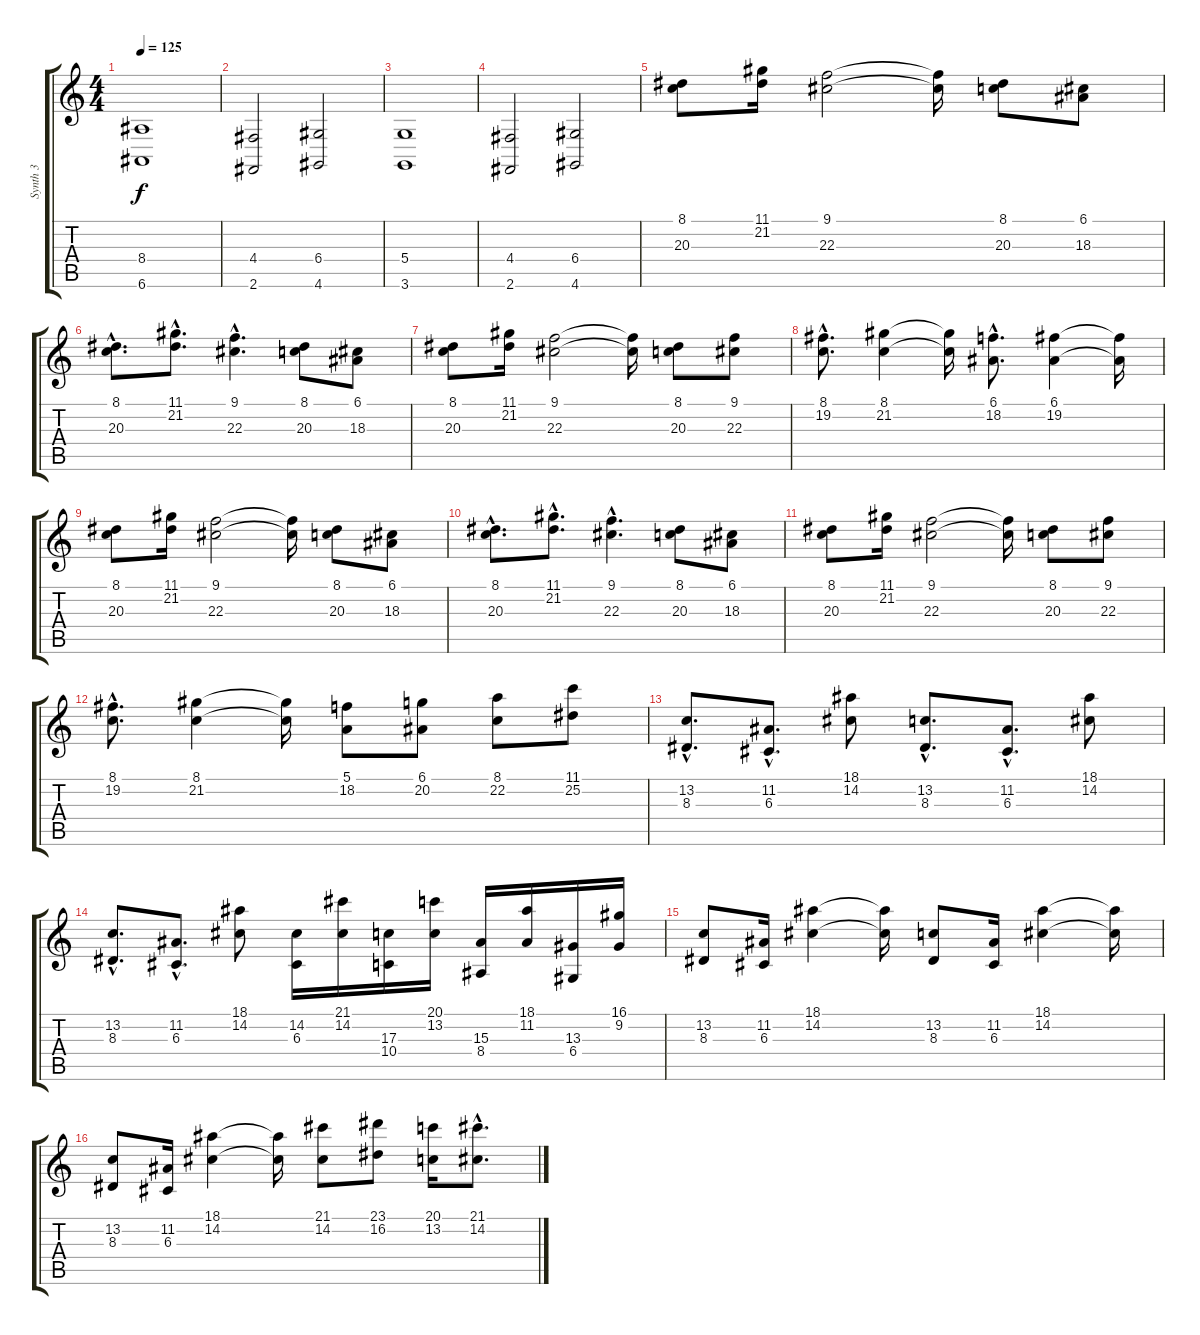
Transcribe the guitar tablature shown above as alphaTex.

\track ("Synth 3" "Synth 3") {instrument stringensemble1}
\staff {score tabs}
\tuning (E4 B3 G3 D3 A2 E2) {hide}
\ts (4 4)
\tempo 125
\clef g2
\ks c
(8.4 6.6).1{dy f volume 10} |
(4.4 2.6).2 (6.4 4.6).2 |
(5.4 3.6).1 |
(4.4 2.6).2 (6.4 4.6).2 |
(8.1 20.3).8{volume 12} (11.1 21.2).16 (9.1 22.3).2 (9.1{t} 22.3{t}).16 (8.1 20.3).8 (6.1 18.3).8 |
(8.1{hac} 20.3{hac}).8{d} (11.1{hac} 21.2{hac}).8{d} (9.1{hac} 22.3{hac}).4{d} (8.1 20.3).8 (6.1 18.3).8 |
(8.1 20.3).8 (11.1 21.2).16 (9.1 22.3).2 (9.1{t} 22.3{t}).16 (8.1 20.3).8 (9.1 22.3).8 |
(8.1{hac} 19.2{hac}).8{d} (8.1 21.2).4 (8.1{t} 21.2{t}).16 (6.1{hac} 18.2{hac}).8{d} (6.1 19.2).4 (6.1{t} 19.2{t}).16 |
(8.1 20.3).8 (11.1 21.2).16 (9.1 22.3).2 (9.1{t} 22.3{t}).16 (8.1 20.3).8 (6.1 18.3).8 |
(8.1{hac} 20.3{hac}).8{d} (11.1{hac} 21.2{hac}).8{d} (9.1{hac} 22.3{hac}).4{d} (8.1 20.3).8 (6.1 18.3).8 |
(8.1 20.3).8 (11.1 21.2).16 (9.1 22.3).2 (9.1{t} 22.3{t}).16 (8.1 20.3).8 (9.1 22.3).8 |
(8.1{hac} 19.2{hac}).8{d} (8.1 21.2).4 (8.1{t} 21.2{t}).16 (5.1 18.2).8 (6.1 20.2).8 (8.1 22.2).8 (11.1 25.2).8 |
(13.2{hac} 8.3{hac}).8{d} (11.2{hac} 6.3{hac}).8{d} (18.1 14.2).8 (13.2{hac} 8.3{hac}).8{d} (11.2{hac} 6.3{hac}).8{d} (18.1 14.2).8 |
(13.2{hac} 8.3{hac}).8{d} (11.2{hac} 6.3{hac}).8{d} (18.1 14.2).8 (14.2 6.3).16 (21.1 14.2).16 (17.3 10.4).16 (20.1 13.2).16 (15.3 8.4).16 (18.1 11.2).16 (13.3 6.4).16 (16.1 9.2).16 |
(13.2 8.3).8 (11.2 6.3).16 (18.1 14.2).4 (18.1{t} 14.2{t}).16 (13.2 8.3).8 (11.2 6.3).16 (18.1 14.2).4 (18.1{t} 14.2{t}).16 |
(13.2 8.3).8 (11.2 6.3).16 (18.1 14.2).4 (18.1{t} 14.2{t}).16 (21.1 14.2).8 (23.1 16.2).8 (20.1 13.2).16 (21.1{hac} 14.2{hac}).8{d}
